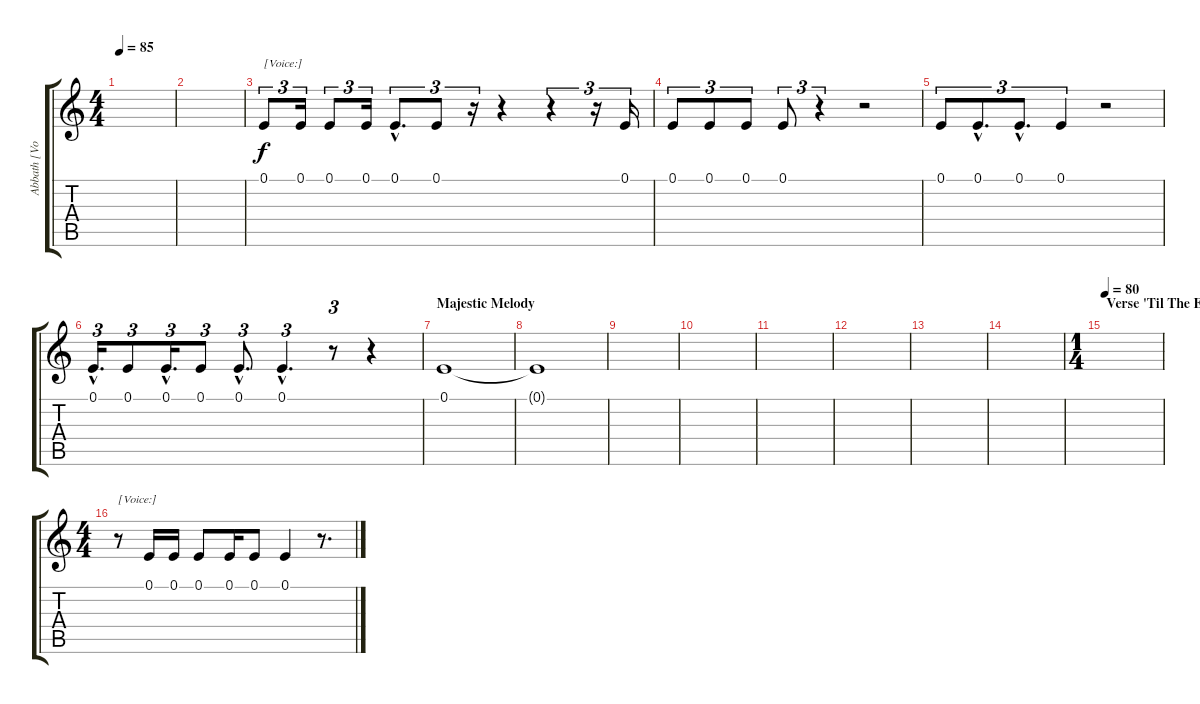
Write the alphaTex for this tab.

\track ("Abbath [Vox + Solo + Keys]" "Abbath [Vo") {instrument gunshot}
\staff {score tabs}
\tuning (E4 B3 G3 D3 A2 E2) {hide}
\ts (4 4)
\tempo 85
\clef g2
\ks c
|
|
\section ("" "")
0.1.8{tu (3 2) txt "[Voice:]"} 0.1.16{tu (3 2)} 0.1.8{tu (3 2)} 0.1.16{tu (3 2)} 0.1{hac}.8{d tu (3 2)} 0.1.8{tu (3 2)} r.16{tu (3 2)} r.4 r.4{tu (3 2)} r.16{tu (3 2)} 0.1.16{tu (3 2)} |
0.1.8{tu (3 2)} 0.1.8{tu (3 2)} 0.1.8{tu (3 2)} 0.1.8{tu (3 2)} r.4{tu (3 2)} r.2 |
0.1.8{tu (3 2)} 0.1{hac}.8{d tu (3 2)} 0.1{hac}.8{d tu (3 2)} 0.1.4{tu (3 2)} r.2 |
0.1{hac}.16{d tu (3 2)} 0.1.8{tu (3 2)} 0.1{hac}.16{d tu (3 2)} 0.1.8{tu (3 2)} 0.1{hac}.8{d tu (3 2)} 0.1{hac}.4{d tu (3 2)} r.8{tu (3 2)} r.4 |
\section ("" "Majestic Melody")
0.1.1{instrument applause} |
0.1{t}.1 |
|
|
|
|
|
|
\ts (1 4)
\section ("" "Verse 'Til The End")
\tempo 80
|
\ts (4 4)
r.8{txt "[Voice:]" instrument gunshot} 0.1.16 0.1.16 0.1.8 0.1.16 0.1.8 0.1.4 r.8{d}
